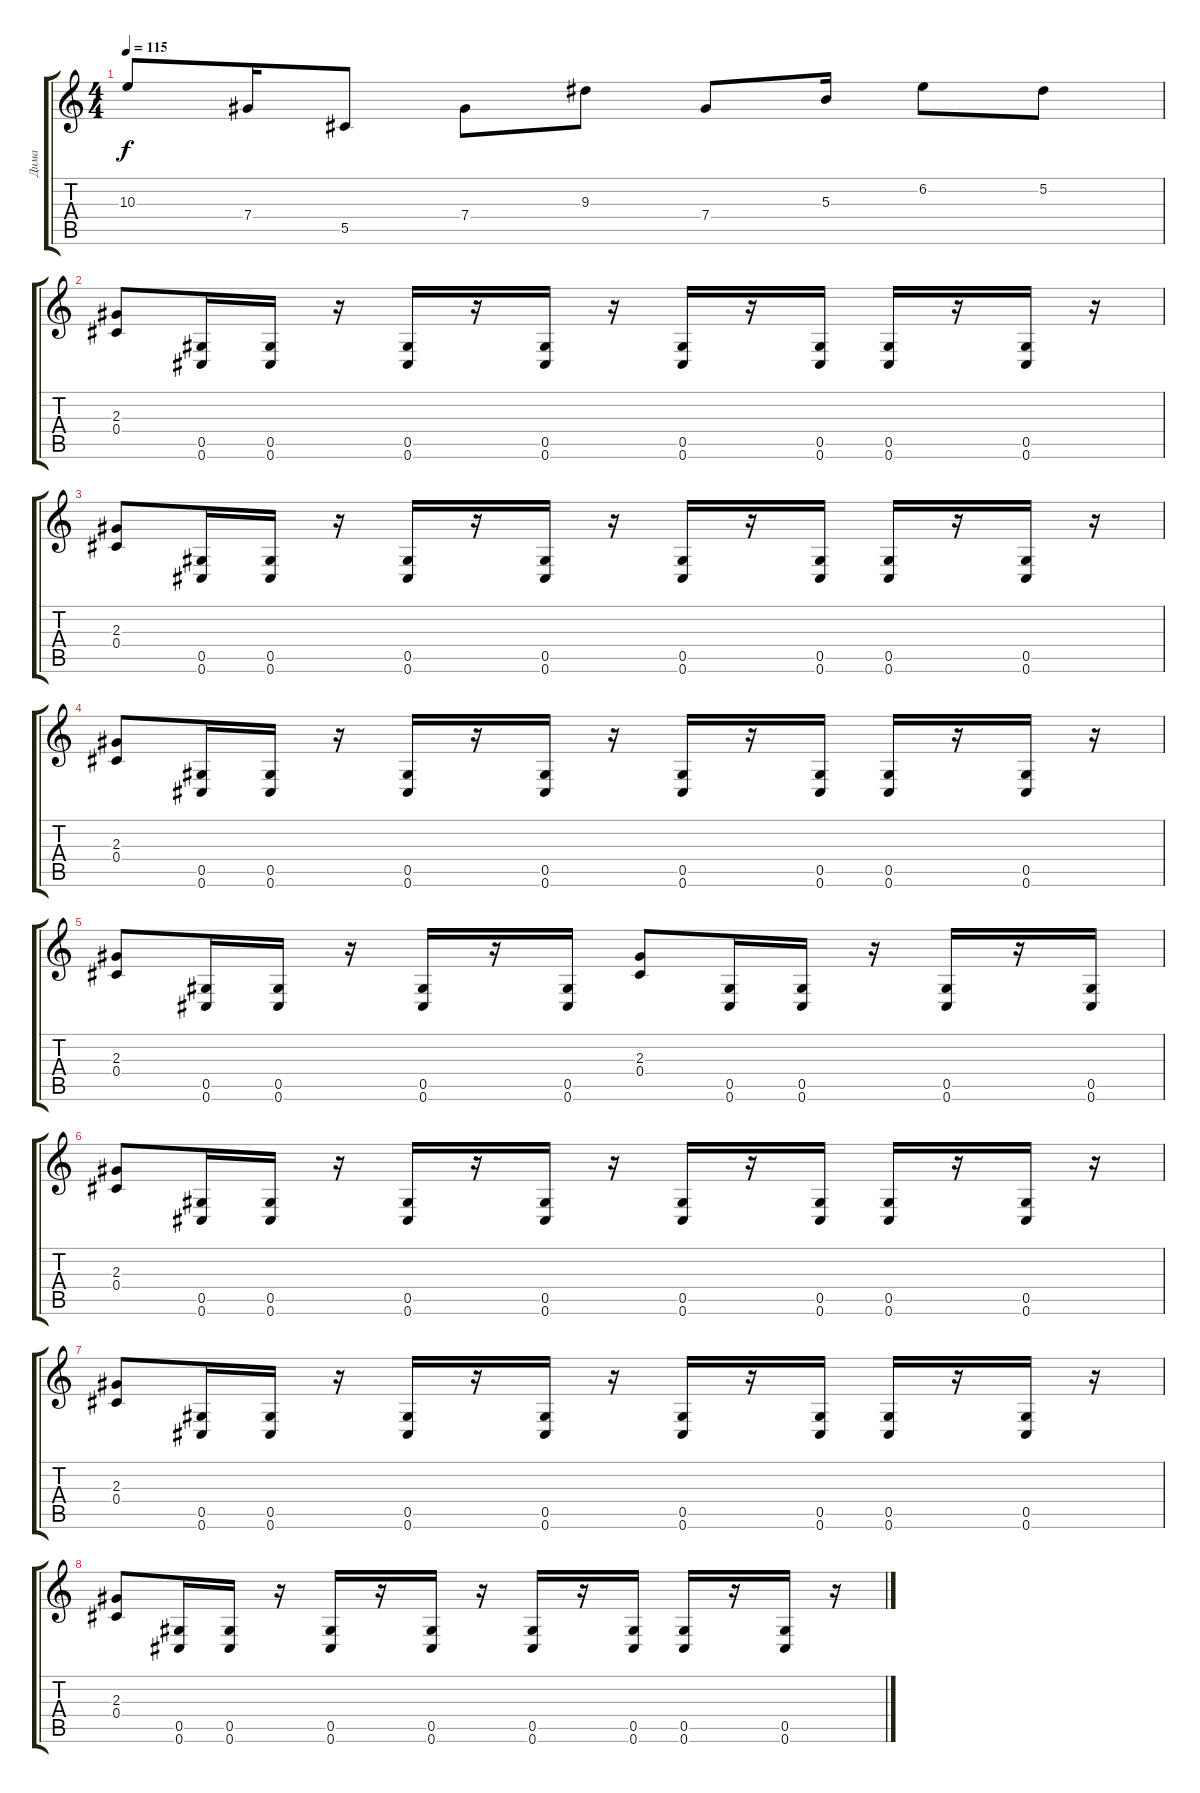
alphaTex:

\track ("Дима" "Дима") {instrument distortionguitar}
\staff {score tabs}
\tuning (Eb4 Bb3 Gb3 Db3 Ab2 Db2) {hide}
\ts (4 4)
\tempo 115
\clef g2
\ks c
10.3.8{dy f} 7.4.16 5.5.8 7.4.8 9.3.8 7.4.8 5.3.16 6.2.8 5.2.8 |
(2.3 0.4).8 (0.5 0.6).16 (0.5 0.6).16 r.16 (0.5 0.6).16 r.16 (0.5 0.6).16 r.16 (0.5 0.6).16 r.16 (0.5 0.6).16 (0.5 0.6).16 r.16 (0.5 0.6).16 r.16 |
(2.3 0.4).8 (0.5 0.6).16 (0.5 0.6).16 r.16 (0.5 0.6).16 r.16 (0.5 0.6).16 r.16 (0.5 0.6).16 r.16 (0.5 0.6).16 (0.5 0.6).16 r.16 (0.5 0.6).16 r.16 |
(2.3 0.4).8 (0.5 0.6).16 (0.5 0.6).16 r.16 (0.5 0.6).16 r.16 (0.5 0.6).16 r.16 (0.5 0.6).16 r.16 (0.5 0.6).16 (0.5 0.6).16 r.16 (0.5 0.6).16 r.16 |
(2.3 0.4).8 (0.5 0.6).16 (0.5 0.6).16 r.16 (0.5 0.6).16 r.16 (0.5 0.6).16 (2.3 0.4).8 (0.5 0.6).16 (0.5 0.6).16 r.16 (0.5 0.6).16 r.16 (0.5 0.6).16 |
(2.3 0.4).8 (0.5 0.6).16 (0.5 0.6).16 r.16 (0.5 0.6).16 r.16 (0.5 0.6).16 r.16 (0.5 0.6).16 r.16 (0.5 0.6).16 (0.5 0.6).16 r.16 (0.5 0.6).16 r.16 |
(2.3 0.4).8 (0.5 0.6).16 (0.5 0.6).16 r.16 (0.5 0.6).16 r.16 (0.5 0.6).16 r.16 (0.5 0.6).16 r.16 (0.5 0.6).16 (0.5 0.6).16 r.16 (0.5 0.6).16 r.16 |
(2.3 0.4).8 (0.5 0.6).16 (0.5 0.6).16 r.16 (0.5 0.6).16 r.16 (0.5 0.6).16 r.16 (0.5 0.6).16 r.16 (0.5 0.6).16 (0.5 0.6).16 r.16 (0.5 0.6).16 r.16
